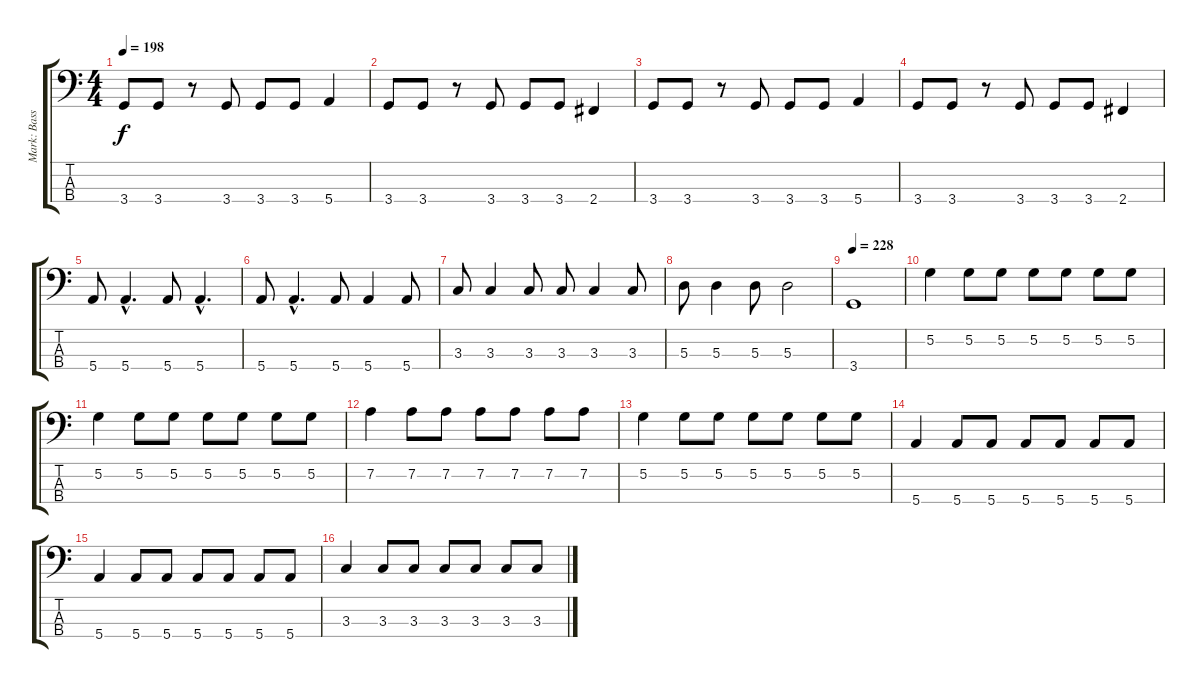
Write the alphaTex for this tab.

\track ("Mark: Bass" "Mark: Bass") {instrument electricbasspick}
\staff {score tabs}
\tuning (G2 D2 A1 E1) {hide}
\ts (4 4)
\tempo 198
\clef f4
\ks c
3.4.8{dy f} 3.4.8 r.8 3.4.8 3.4.8 3.4.8 5.4.4 |
3.4.8 3.4.8 r.8 3.4.8 3.4.8 3.4.8 2.4.4 |
3.4.8 3.4.8 r.8 3.4.8 3.4.8 3.4.8 5.4.4 |
3.4.8 3.4.8 r.8 3.4.8 3.4.8 3.4.8 2.4.4 |
5.4.8 5.4{hac}.4{d} 5.4.8 5.4{hac}.4{d} |
5.4.8 5.4{hac}.4{d} 5.4.8 5.4.4 5.4.8 |
3.3.8 3.3.4 3.3.8 3.3.8 3.3.4 3.3.8 |
5.3.8 5.3.4 5.3.8 5.3.2 |
\tempo 228
3.4.1 |
5.2.4 5.2.8 5.2.8 5.2.8 5.2.8 5.2.8 5.2.8 |
5.2.4 5.2.8 5.2.8 5.2.8 5.2.8 5.2.8 5.2.8 |
7.2.4 7.2.8 7.2.8 7.2.8 7.2.8 7.2.8 7.2.8 |
5.2.4 5.2.8 5.2.8 5.2.8 5.2.8 5.2.8 5.2.8 |
5.4.4 5.4.8 5.4.8 5.4.8 5.4.8 5.4.8 5.4.8 |
5.4.4 5.4.8 5.4.8 5.4.8 5.4.8 5.4.8 5.4.8 |
3.3.4 3.3.8 3.3.8 3.3.8 3.3.8 3.3.8 3.3.8
